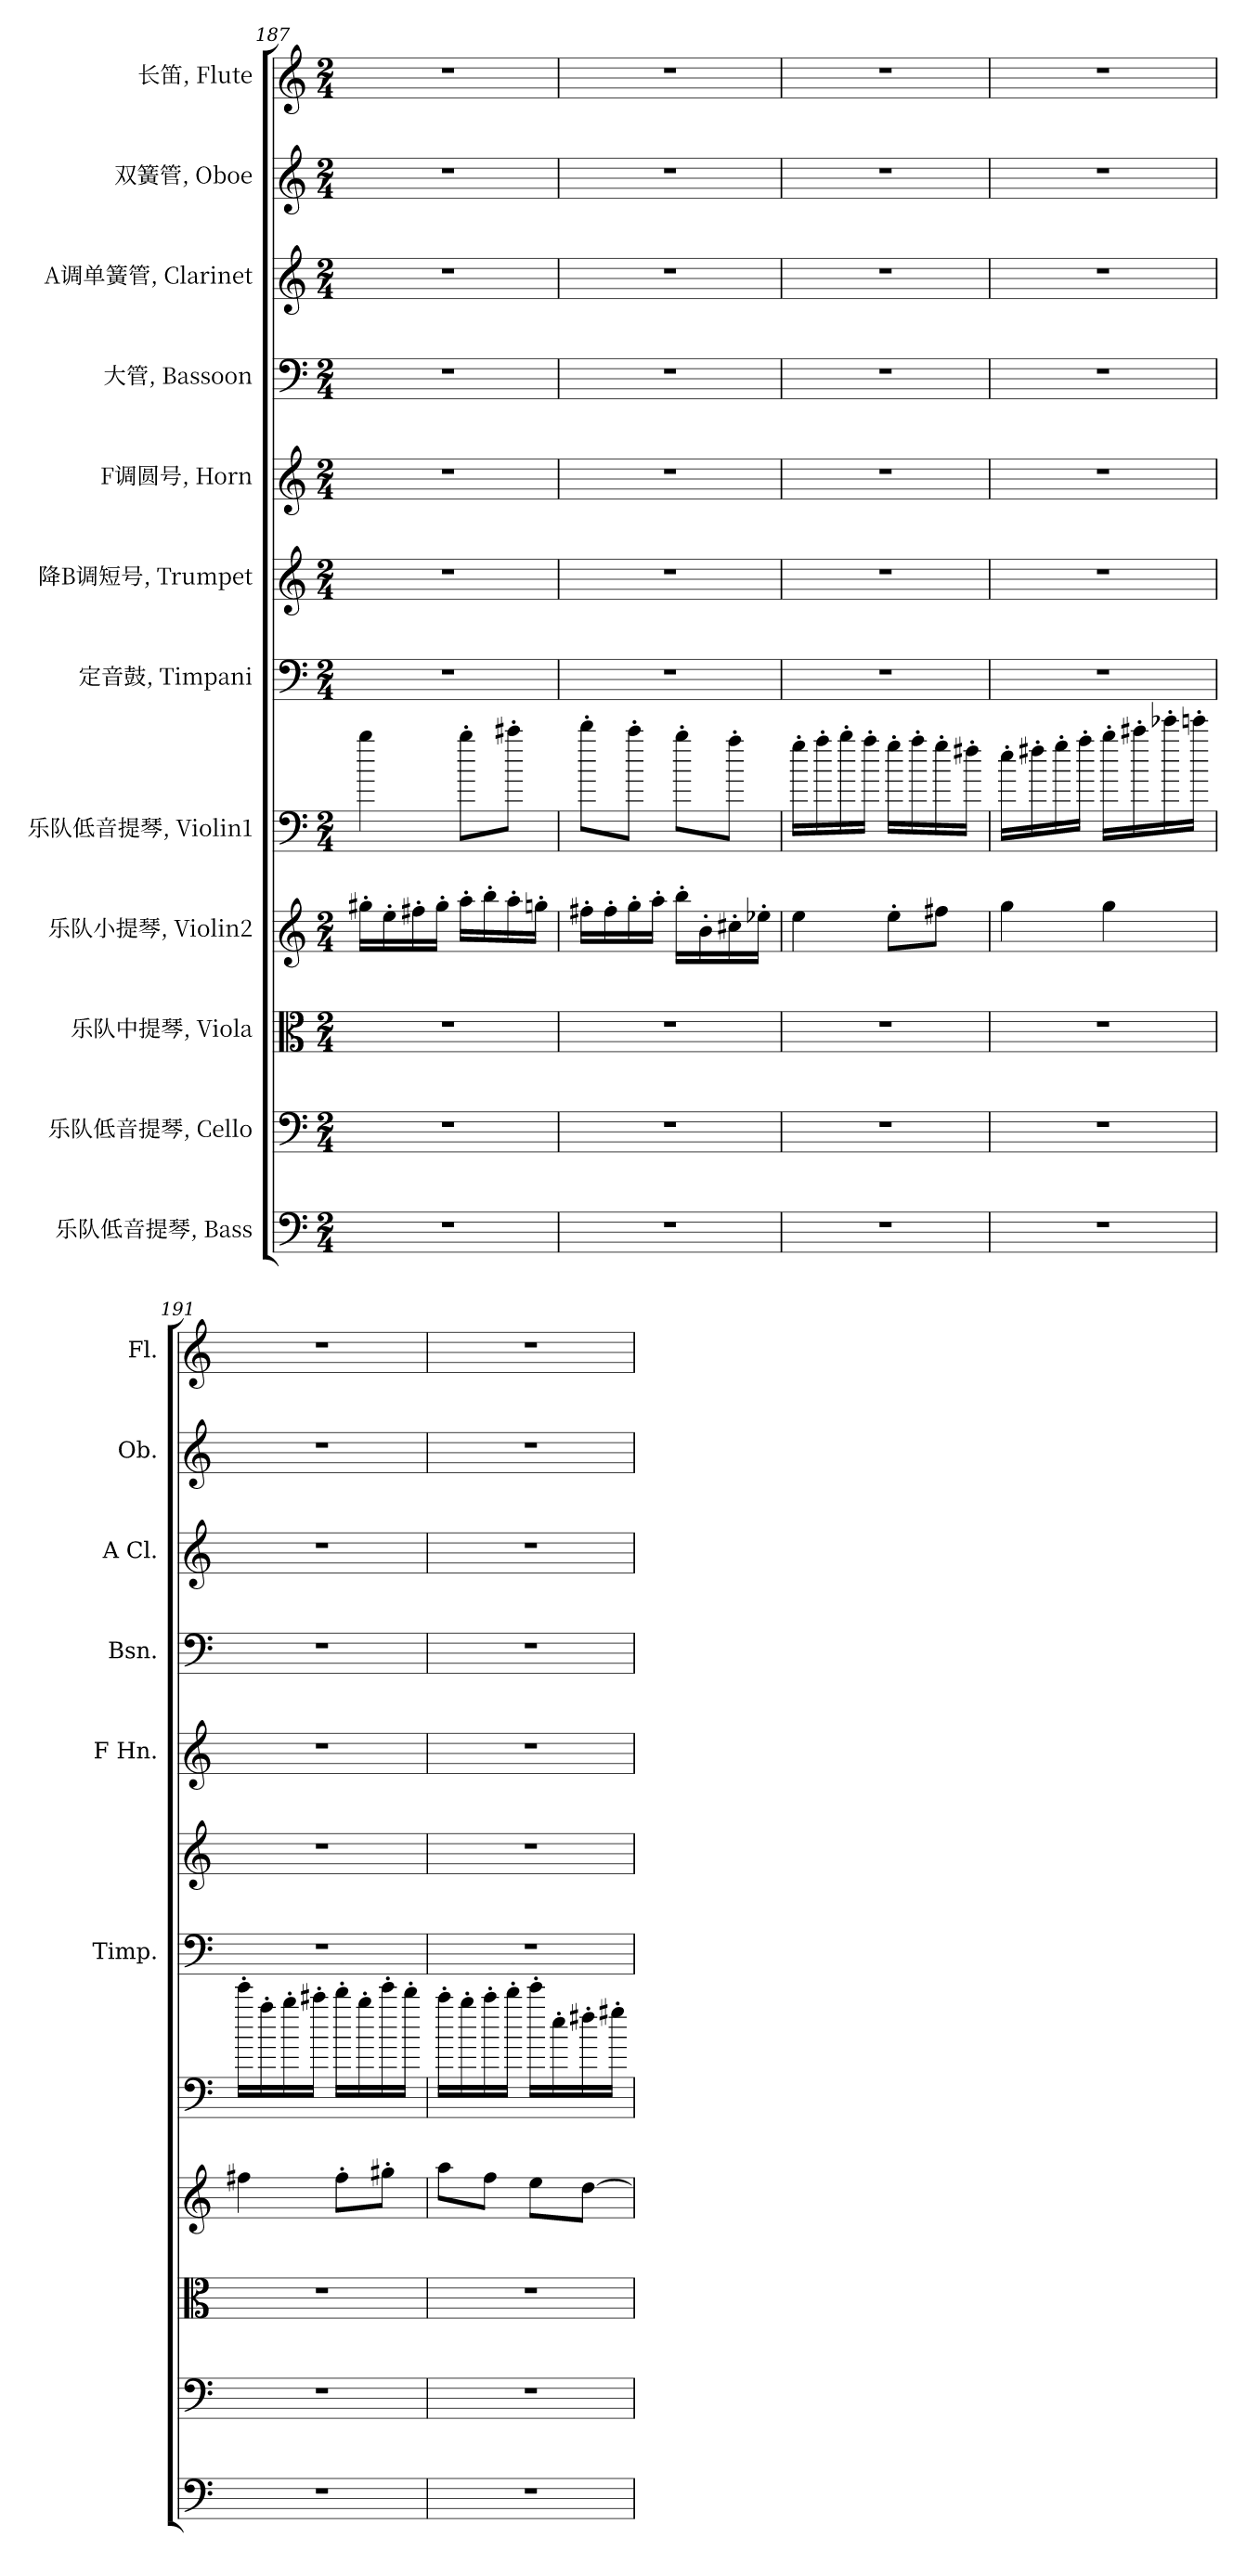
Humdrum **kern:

**kern	**kern	**kern	**kern	**kern	**kern	**kern	**kern	**kern	**kern	**kern	**kern
*part12	*part11	*part10	*part9	*part8	*part7	*part6	*part5	*part4	*part3	*part2	*part1
*staff12	*staff11	*staff10	*staff9	*staff8	*staff7	*staff6	*staff5	*staff4	*staff3	*staff2	*staff1
*I"乐队低音提琴, Bass	*I"乐队低音提琴, Cello	*I"乐队中提琴, Viola	*I"乐队小提琴, Violin2	*I"乐队低音提琴, Violin1	*I"定音鼓, Timpani	*I"降B调短号, Trumpet	*I"F调圆号, Horn	*I"大管, Bassoon	*I"A调单簧管, Clarinet	*I"双簧管, Oboe	*I"长笛, Flute
*	*	*	*	*	*I'Timp.	*	*I'F Hn.	*I'Bsn.	*I'A Cl.	*I'Ob.	*I'Fl.
*clefF4	*clefF4	*clefC3	*clefG2	*clefF4	*clefF4	*clefG2	*clefG2	*clefF4	*clefG2	*clefG2	*clefG2
*ITrd7c12	*ITrd7c12	*	*	*ITrd7c12	*	*ITrd1c2	*ITrd4c7	*	*ITrd2c3	*	*
*k[]	*k[]	*k[]	*k[]	*k[]	*k[]	*k[b-e-]	*k[b-]	*k[]	*k[f#c#g#]	*k[]	*k[]
*M2/4	*M2/4	*M2/4	*M2/4	*M2/4	*M2/4	*M2/4	*M2/4	*M2/4	*M2/4	*M2/4	*M2/4
=187	=187	=187	=187	=187	=187	=187	=187	=187	=187	=187	=187
2r	2r	2r	16gg#X'\LL	4b\	2r	2r	2r	2r	2r	2r	2r
.	.	.	16ee'\	.	.	.	.	.	.	.	.
.	.	.	16ff#X'\	.	.	.	.	.	.	.	.
.	.	.	16gg#'\JJ	.	.	.	.	.	.	.	.
.	.	.	16aa'\LL	8b'\L	.	.	.	.	.	.	.
.	.	.	16bb'\	.	.	.	.	.	.	.	.
.	.	.	16aa'\	8cc#X'\J	.	.	.	.	.	.	.
.	.	.	16ggn'\JJ	.	.	.	.	.	.	.	.
!!LO:PB:g=z
=188	=188	=188	=188	=188	=188	=188	=188	=188	=188	=188	=188
2r	2r	2r	16ff#X'\LL	8dd'\L	2r	2r	2r	2r	2r	2r	2r
.	.	.	16ff#'\	.	.	.	.	.	.	.	.
.	.	.	16gg'\	8cc'\J	.	.	.	.	.	.	.
.	.	.	16aa'\JJ	.	.	.	.	.	.	.	.
.	.	.	16bb'\LL	8b'\L	.	.	.	.	.	.	.
.	.	.	16b'\	.	.	.	.	.	.	.	.
.	.	.	16cc#X'\	8a'\J	.	.	.	.	.	.	.
.	.	.	16ee-X'\JJ	.	.	.	.	.	.	.	.
=189	=189	=189	=189	=189	=189	=189	=189	=189	=189	=189	=189
2r	2r	2r	4ee\	16g'\LL	2r	2r	2r	2r	2r	2r	2r
.	.	.	.	16a'\	.	.	.	.	.	.	.
.	.	.	.	16b'\	.	.	.	.	.	.	.
.	.	.	.	16a'\JJ	.	.	.	.	.	.	.
.	.	.	8ee'\L	16g'\LL	.	.	.	.	.	.	.
.	.	.	.	16a'\	.	.	.	.	.	.	.
.	.	.	8ff#X\J	16g'\	.	.	.	.	.	.	.
.	.	.	.	16f#X'\JJ	.	.	.	.	.	.	.
=190	=190	=190	=190	=190	=190	=190	=190	=190	=190	=190	=190
2r	2r	2r	4gg\	16e'\LL	2r	2r	2r	2r	2r	2r	2r
.	.	.	.	16f#X'\	.	.	.	.	.	.	.
.	.	.	.	16g'\	.	.	.	.	.	.	.
.	.	.	.	16a'\JJ	.	.	.	.	.	.	.
.	.	.	4gg\	16b'\LL	.	.	.	.	.	.	.
.	.	.	.	16cc#X'\	.	.	.	.	.	.	.
.	.	.	.	16ee-X'\	.	.	.	.	.	.	.
.	.	.	.	16een'\JJ	.	.	.	.	.	.	.
!!LO:PB:g=z
=191	=191	=191	=191	=191	=191	=191	=191	=191	=191	=191	=191
2r	2r	2r	4ff#X\	16ee'\LL	2r	2r	2r	2r	2r	2r	2r
.	.	.	.	16a'\	.	.	.	.	.	.	.
.	.	.	.	16b'\	.	.	.	.	.	.	.
.	.	.	.	16cc#X'\JJ	.	.	.	.	.	.	.
.	.	.	8ff#'\L	16dd'\LL	.	.	.	.	.	.	.
.	.	.	.	16b'\	.	.	.	.	.	.	.
.	.	.	8gg#X'\J	16ee'\	.	.	.	.	.	.	.
.	.	.	.	16dd'\JJ	.	.	.	.	.	.	.
=192	=192	=192	=192	=192	=192	=192	=192	=192	=192	=192	=192
2r	2r	2r	8aa\L	16cc'\LL	2r	2r	2r	2r	2r	2r	2r
.	.	.	.	16b'\	.	.	.	.	.	.	.
.	.	.	8ff\J	16cc'\	.	.	.	.	.	.	.
.	.	.	.	16dd'\JJ	.	.	.	.	.	.	.
.	.	.	8ee\L	16ee'\LL	.	.	.	.	.	.	.
.	.	.	.	16e'\	.	.	.	.	.	.	.
.	.	.	[8dd\J	16f#X'\	.	.	.	.	.	.	.
.	.	.	.	16g#X'\JJ	.	.	.	.	.	.	.
=	=	=	=	=	=	=	=	=	=	=	=
*-	*-	*-	*-	*-	*-	*-	*-	*-	*-	*-	*-
